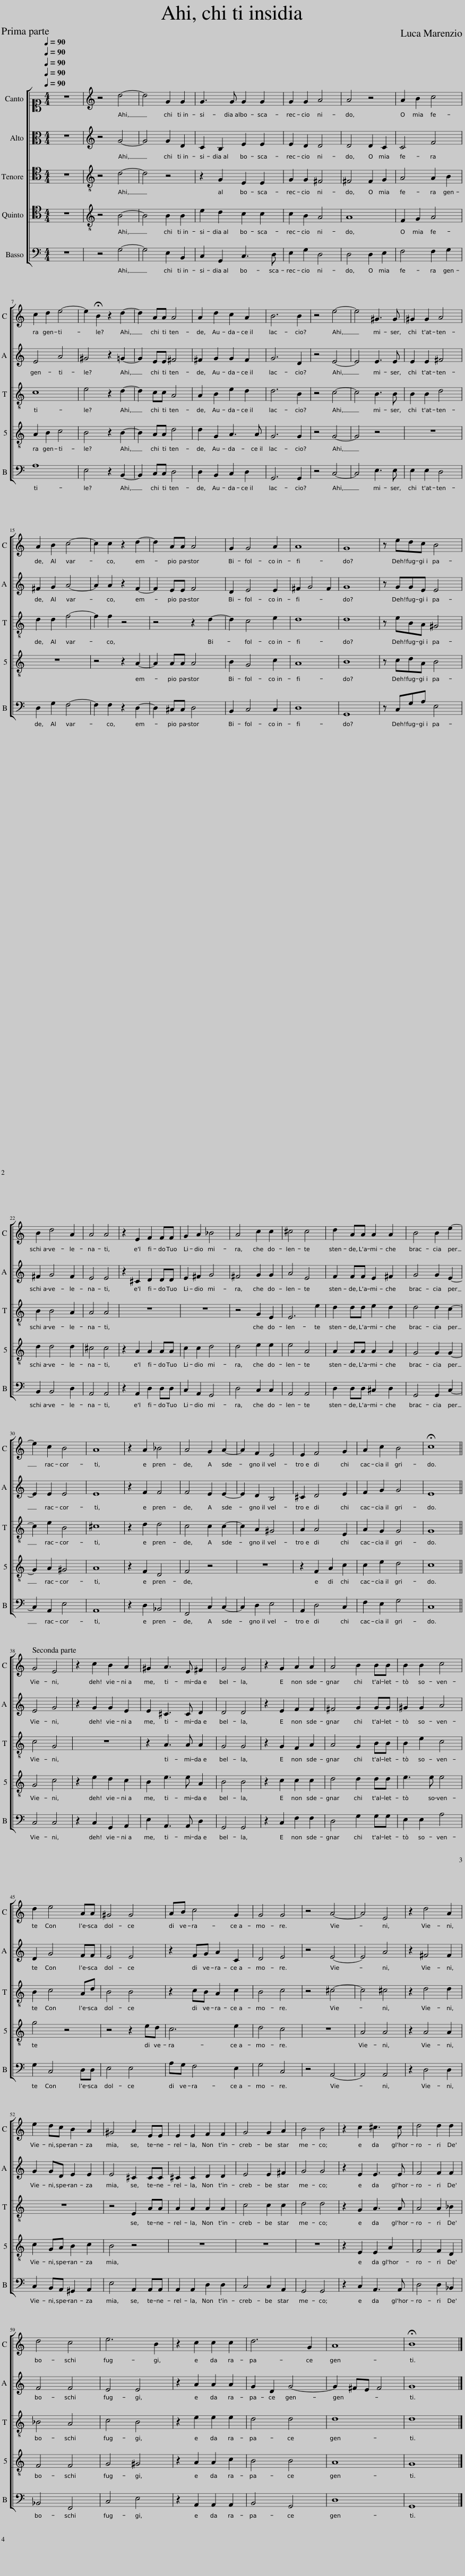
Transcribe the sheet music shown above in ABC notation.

X:1
%%score [ 1 2 [ 3 4 ] 5 ]
L:1/8
Q:1/4=90
M:4/4
I:linebreak $
K:C
V:1 alto1
V:2 alto
V:3 tenor
V:4 tenor
V:5 bass
V:1
 z8 | z4 d4- | d4 G2 G2 | G3 G G2 G2 | G2 G2 A4 | %5
 A4 z4 | A2 B2 c4 |$ c2 d2 e4- | e2 !fermata!B2 z2 d2- | d2 AA A4 | %10
 A2 d2 c2 A2 | B6 B2 | z4 e4- | e4 ^G3 G | ^G2 G2 A4 |$ %15
 A2 B2 c4- | c2 c2 z2 d2- | d2 AA A4 | G2 G4 A2 | A8 | %20
 G8 | z edc B4 |$ B2 d4 A2 | A4 A4 | z2 E2 F2 FF | %25
 G2 A2 _B4 | A4 c2 c2 | ^c4 c4 | d2 AA A2 A2 | B4 B2 e2- |$ %30
 e2 c2 B4 | A8 | z2 A2 _B4 | A4 G2 A2- | A2 F2 E4 | %35
 E2 F4 G2 | A2 c2 B4 | !fermata!c8 ||$ G4 E4 | z2 c2 B2 A2 | %40
 ^G2 A3 E ^F2 | G4 G4 | z2 G2 A2 A2 | A4 B2 BB | B2 B2 c4 |$ %45
 d2 e4 AA | ^G4 G4 | AB c4 G2 | G4 G4 | z4 A4- | %50
 A4 E4 | z2 d4 A2 |$ e2 dc B2 A2 | ^G4 A2 EE | E2 E2 F2 F2 | %55
 G4 G2 A2 | B4 B4 | z2 c2 ^c3 c | d4 d2 d2 |$ d4 c4 | %60
 e6 B2 | z2 c2 c2 c2 | d6 G2 | A8 | !fermata!B8 |] %65
V:2
 z8 | z4 G4- | G4 G2 D2 | C2 B,2 E2 E2 | E2 D2 D4 | %5
 D4 D2 C2 | C4 F4 |$ E4 A4 | ^G4 z2 =G2- | G2 EE ^F4 | %10
 ^F2 G2 G2 F2 | G6 D2 | z4 E4- | E4 E3 E | E2 E2 ^F4 |$ %15
 ^F2 G2 A4- | A2 A2 z2 F2- | F2 EE F4 | D2 E4 E2 | ^F2 G4 F2 | %20
 G8 | z GGE E4 |$ ^F2 G4 F2 | E4 E4 | z2 ^C2 D2 DD | %25
 E2 ^F2 G4 | ^F4 G2 G2 | A4 E4 | F2 FF E2 ^F2 | G4 G2 E2- |$ %30
 E2 E2 E4 | E8 | z2 F2 F4 | F4 E2 E2- | E2 D2 B,4 | %35
 ^C2 D4 E2 | F2 G2 G4 | E8 ||$ E4 G4 | z2 G2 G2 E2 | %40
 E2 ^C3 C D2 | D4 D4 | z2 E2 F2 F2 | ^F4 G2 GG | ^G2 G2 A4 |$ %45
 D2 G4 FF | E4 E4 | z2 FG A2 C2 | D4 E4 | z4 E4- | %50
 E4 A4 | z2 ^F4 F2 |$ G2 GD E2 E2 | E4 ^C2 CC | ^C2 C2 D2 D2 | %55
 E4 E2 ^F2 | G4 G4 | z2 E2 E3 E | F4 F2 F2 |$ F4 F4 | %60
 E4 E4 | z2 A2 A2 A2 | G2 D2 G4- | G2 ^FE F4 | G8 |] %65
V:3
 z8 | z4 D4- | D4 z4 | z2 G,2 E,2 E,2 | G,2 G,2 ^F,4 | %5
 ^F,4 F,2 G,2 | A,4 A,2 B,2 |$ C8 | E4 z2 D2- | D2 CC A,4 | %10
 A,2 B,2 E2 D2 | D6 B,2 | z4 C4- | C4 B,3 B, | B,2 B,2 D4 |$ %15
 D2 D2 F4- | F2 F2 z4 | z4 z2 D2- | D2 C4 E2 | D8 | %20
 D8 | z EB,A, ^G,4 |$ B,2 B,4 A,2 | A,4 A,4 | z8 | %25
 z8 | z4 G,2 E,2 | E,6 E2 | D2 DD E2 D2 | D4 D2 C2- |$ %30
 C2 E2 B,4 | ^C8 | z2 D2 D4 | C4 C2 C2- | C2 A,2 ^G,4 | %35
 A,2 A,4 E,2 | A,2 G,2 G,4 | G,8 ||$ C4 G,4 | z8 | %40
 z2 A,3 A, A,2 | G,4 G,4 | z2 G,2 F,2 A,2 | A,4 G,2 B,B, | B,2 E2 C4 |$ %45
 B,2 C4 A,D | B,4 B,4 | z2 CB, A,2 C2 | B,4 C4 | z4 ^C4- | %50
 C4 ^C4 | z2 D4 D2 |$ z8 | z4 E,2 A,A, | A,2 A,2 A,2 A,2 | %55
 C4 C2 C2 | D4 D4 | z2 G,2 A,3 A, | A,4 A,2 _B,2 |$ _B,4 A,4 | %60
 C4 B,4 | z2 E2 E2 E2 | D4 D4 | D8 | D8 |] %65
V:4
 z8 | z4 B,4- | B,4 B,2 B,2 | E2 D2 C2 C2 | C2 B,2 A,4 | %5
 A,8 | F,2 G,2 A,4 |$ A,2 B,2 C4 | B,4 z2 B,2- | B,2 A,A, D4 | %10
 D2 G,2 A,3 A, | G,6 G,2 | z4 G,4- | G,4 z4 | z8 |$ %15
 z8 | z4 z2 A,2- | A,2 A,A, A,4 | B,2 G,4 C2 | A,8 | %20
 B,8 | z CDA, B,4 |$ D2 D4 D2 | ^C4 C4 | z2 A,2 A,2 A,A, | %25
 C2 C2 D4 | D4 E2 E2 | E4 A,4 | A,2 A,A, A,2 A,2 | G,4 G,2 G,2- |$ %30
 G,2 A,2 ^G,4 | A,8 | z2 F,2 D,4 | F,4 z4 | z8 | %35
 z2 F,2 A,2 C2 | C2 E2 D4 | C8 ||$ G,4 C4 | z2 E2 D2 C2 | %40
 B,2 E3 E A,2 | B,4 B,4 | z2 C2 C2 C2 | D4 D2 DD | E3 E E4 |$ %45
 G4 z4 | z4 z2 ED | C6 E2 | D4 C4 | z8 | %50
 A,4 A,4 | z2 A,4 A,2 |$ C2 G,A, B,2 C2 | B,4 z4 | z8 | %55
 z8 | z8 | z2 E,2 E,2 A,2 | F,4 F,2 D,2 |$ F,4 F,4 | %60
 G,4 ^G,4 | z2 A,2 A,2 C2 | B,4 B,4 | A,8 | G,8 |] %65
V:5
 z8 | z4 G,4- | G,4 E,2 B,,2 | C,2 G,,2 C,3 D, | E,2 G,2 D,4 | %5
 D,4 D,2 E,2 | F,4 F,2 G,2 |$ A,8 | E,4 z2 B,,2- | B,,2 C,C, D,4 | %10
 D,2 B,,2 C,2 D,2 | G,,6 G,,2 | z4 C,4- | C,4 E,3 E, | E,2 E,2 D,4 |$ %15
 D,2 G,2 F,4- | F,2 F,2 z2 D,2- | D,2 ^C,C, D,4 | B,,2 C,4 C,2 | D,8 | %20
 G,,8 | z C,G,A, E,4 |$ B,,2 B,,4 D,2 | A,,4 A,,4 | z2 A,,2 D,2 D,D, | %25
 C,2 A,,2 G,,4 | D,4 C,2 C,2 | A,,4 A,,4 | D,2 D,D, ^C,2 D,2 | G,,4 G,,2 C,2- |$ %30
 C,2 A,,2 E,4 | A,,8 | z2 D,2 _B,,4 | F,,4 C,2 C,2- | C,2 D,2 E,4 | %35
 A,,2 D,4 C,2 | F,2 E,2 G,4 | C,8 ||$ C,4 C,4 | z2 C,2 G,,2 A,,2 | %40
 E,2 A,,3 A,, D,2 | G,,4 G,,4 | z2 C,2 F,2 F,2 | D,4 G,2 G,G, | E,2 E,2 A,4 |$ %45
 G,2 C,4 D,D, | E,4 E,4 | A,G, F,4 E,2 | G,4 C,4 | z4 A,,4- | %50
 A,,4 A,,4 | z2 D,4 D,2 |$ C,2 B,,A,, ^G,,2 A,,2 | E,4 A,,2 A,,A,, | A,,2 A,,2 D,2 D,2 | %55
 C,4 C,2 A,,2 | G,,4 G,,4 | z2 C,2 A,,3 A,, | D,4 D,2 _B,,2 |$ _B,,4 F,,4 | %60
 C,4 E,4 | z2 A,,2 A,,2 A,,2 | B,,4 G,,4 | D,8 | G,,8 |] %65
